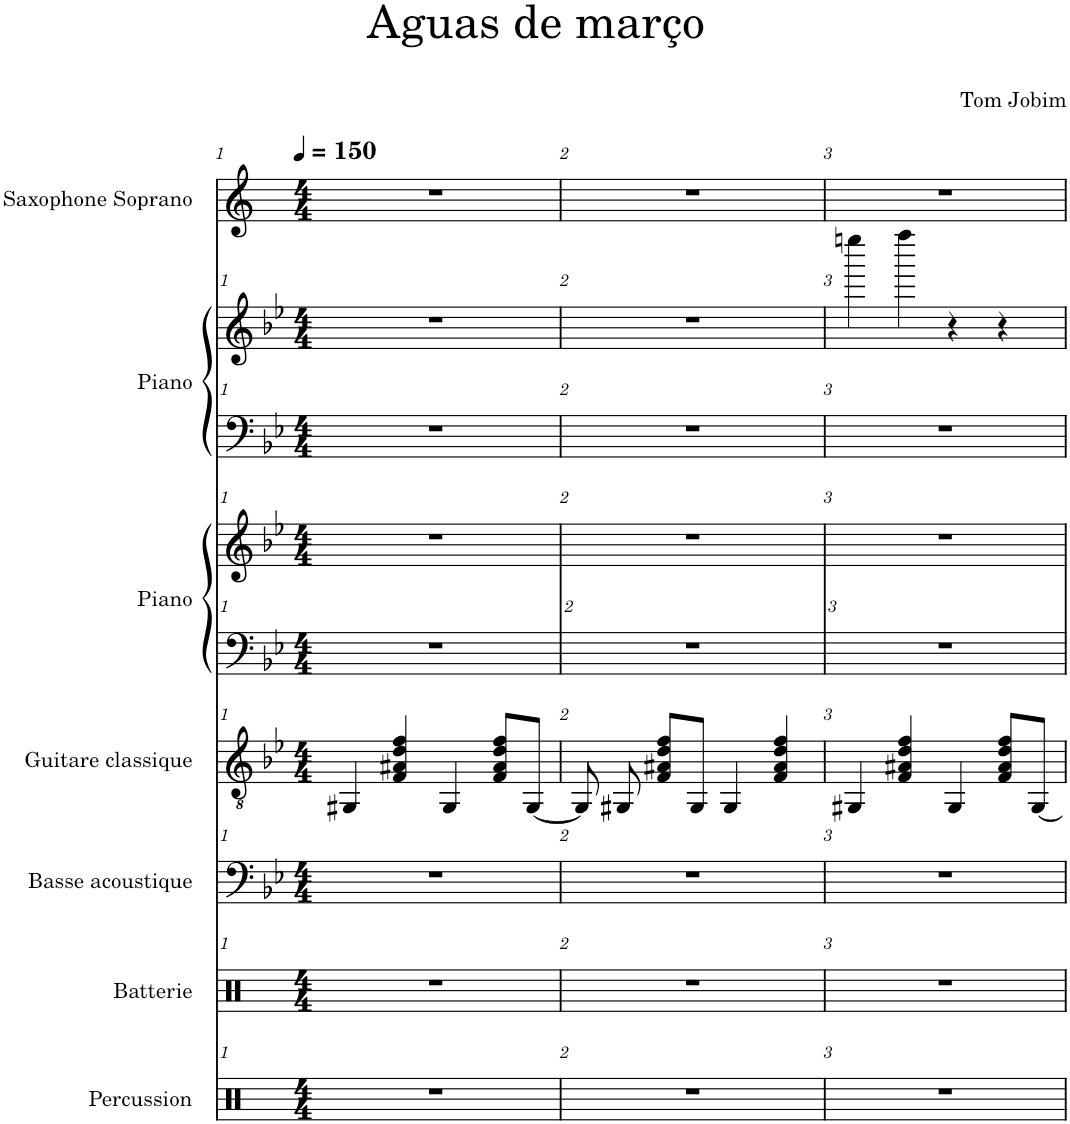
**kern	**kern	**kern	**kern	**kern	**kern	**kern	**kern	**kern
*part7	*part6	*part5	*part4	*part3	*part3	*part2	*part2	*part1
*staff9	*staff8	*staff7	*staff6	*staff5	*staff4	*staff3	*staff2	*staff1
*I"Percussion	*I"Batterie	*I"Basse acoustique	*I"Guitare classique	*I"Piano	*	*I"Piano	*	*I"Saxophone Soprano
*I'Perc.	*I'Bat.	*I'Basse	*I'Guit.	*I'Pno	*	*I'Pia.	*	*I'Sax. S.
*clefX	*clefX	*clefF4	*clefGv2	*clefF4	*clefG2	*clefF4	*clefG2	*clefG2
*	*	*Trd7c12	*	*	*	*	*	*Trd1c2
*k[]	*k[]	*k[b-e-]	*k[b-e-]	*k[b-e-]	*k[b-e-]	*k[b-e-]	*k[b-e-]	*k[]
*M4/4	*M4/4	*M4/4	*M4/4	*M4/4	*M4/4	*M4/4	*M4/4	*M4/4
*MM150	*MM150	*MM150	*MM150	*MM150	*MM150	*MM150	*MM150	*MM150
=1	=1	=1	=1	=1	=1	=1	=1	=1
1r	1r	1r	4GG#X/	1r	1r	1r	1r	1r
.	.	.	4F/ 4A#X/ 4d/ 4f/	.	.	.	.	.
.	.	.	4GG#/	.	.	.	.	.
.	.	.	8F/ 8A#/ 8d/ 8f/L	.	.	.	.	.
.	.	.	[8GG#/J	.	.	.	.	.
=2	=2	=2	=2	=2	=2	=2	=2	=2
1r	1r	1r	8GG#/]	1r	1r	1r	1r	1r
.	.	.	8GG#X/	.	.	.	.	.
.	.	.	8F/ 8A#X/ 8d/ 8f/L	.	.	.	.	.
.	.	.	8GG#/J	.	.	.	.	.
.	.	.	4GG#/	.	.	.	.	.
.	.	.	4F/ 4A#/ 4d/ 4f/	.	.	.	.	.
=3	=3	=3	=3	=3	=3	=3	=3	=3
1r	1r	1r	4GG#X/	1r	1r	1r	4eeeen\	1r
.	.	.	4F/ 4A#X/ 4d/ 4f/	.	.	.	4ffff\	.
.	.	.	4GG#/	.	.	.	4r	.
.	.	.	8F/ 8A#/ 8d/ 8f/L	.	.	.	4r	.
.	.	.	[8GG#/J	.	.	.	.	.
=	=	=	=	=	=	=	=	=
*-	*-	*-	*-	*-	*-	*-	*-	*-
